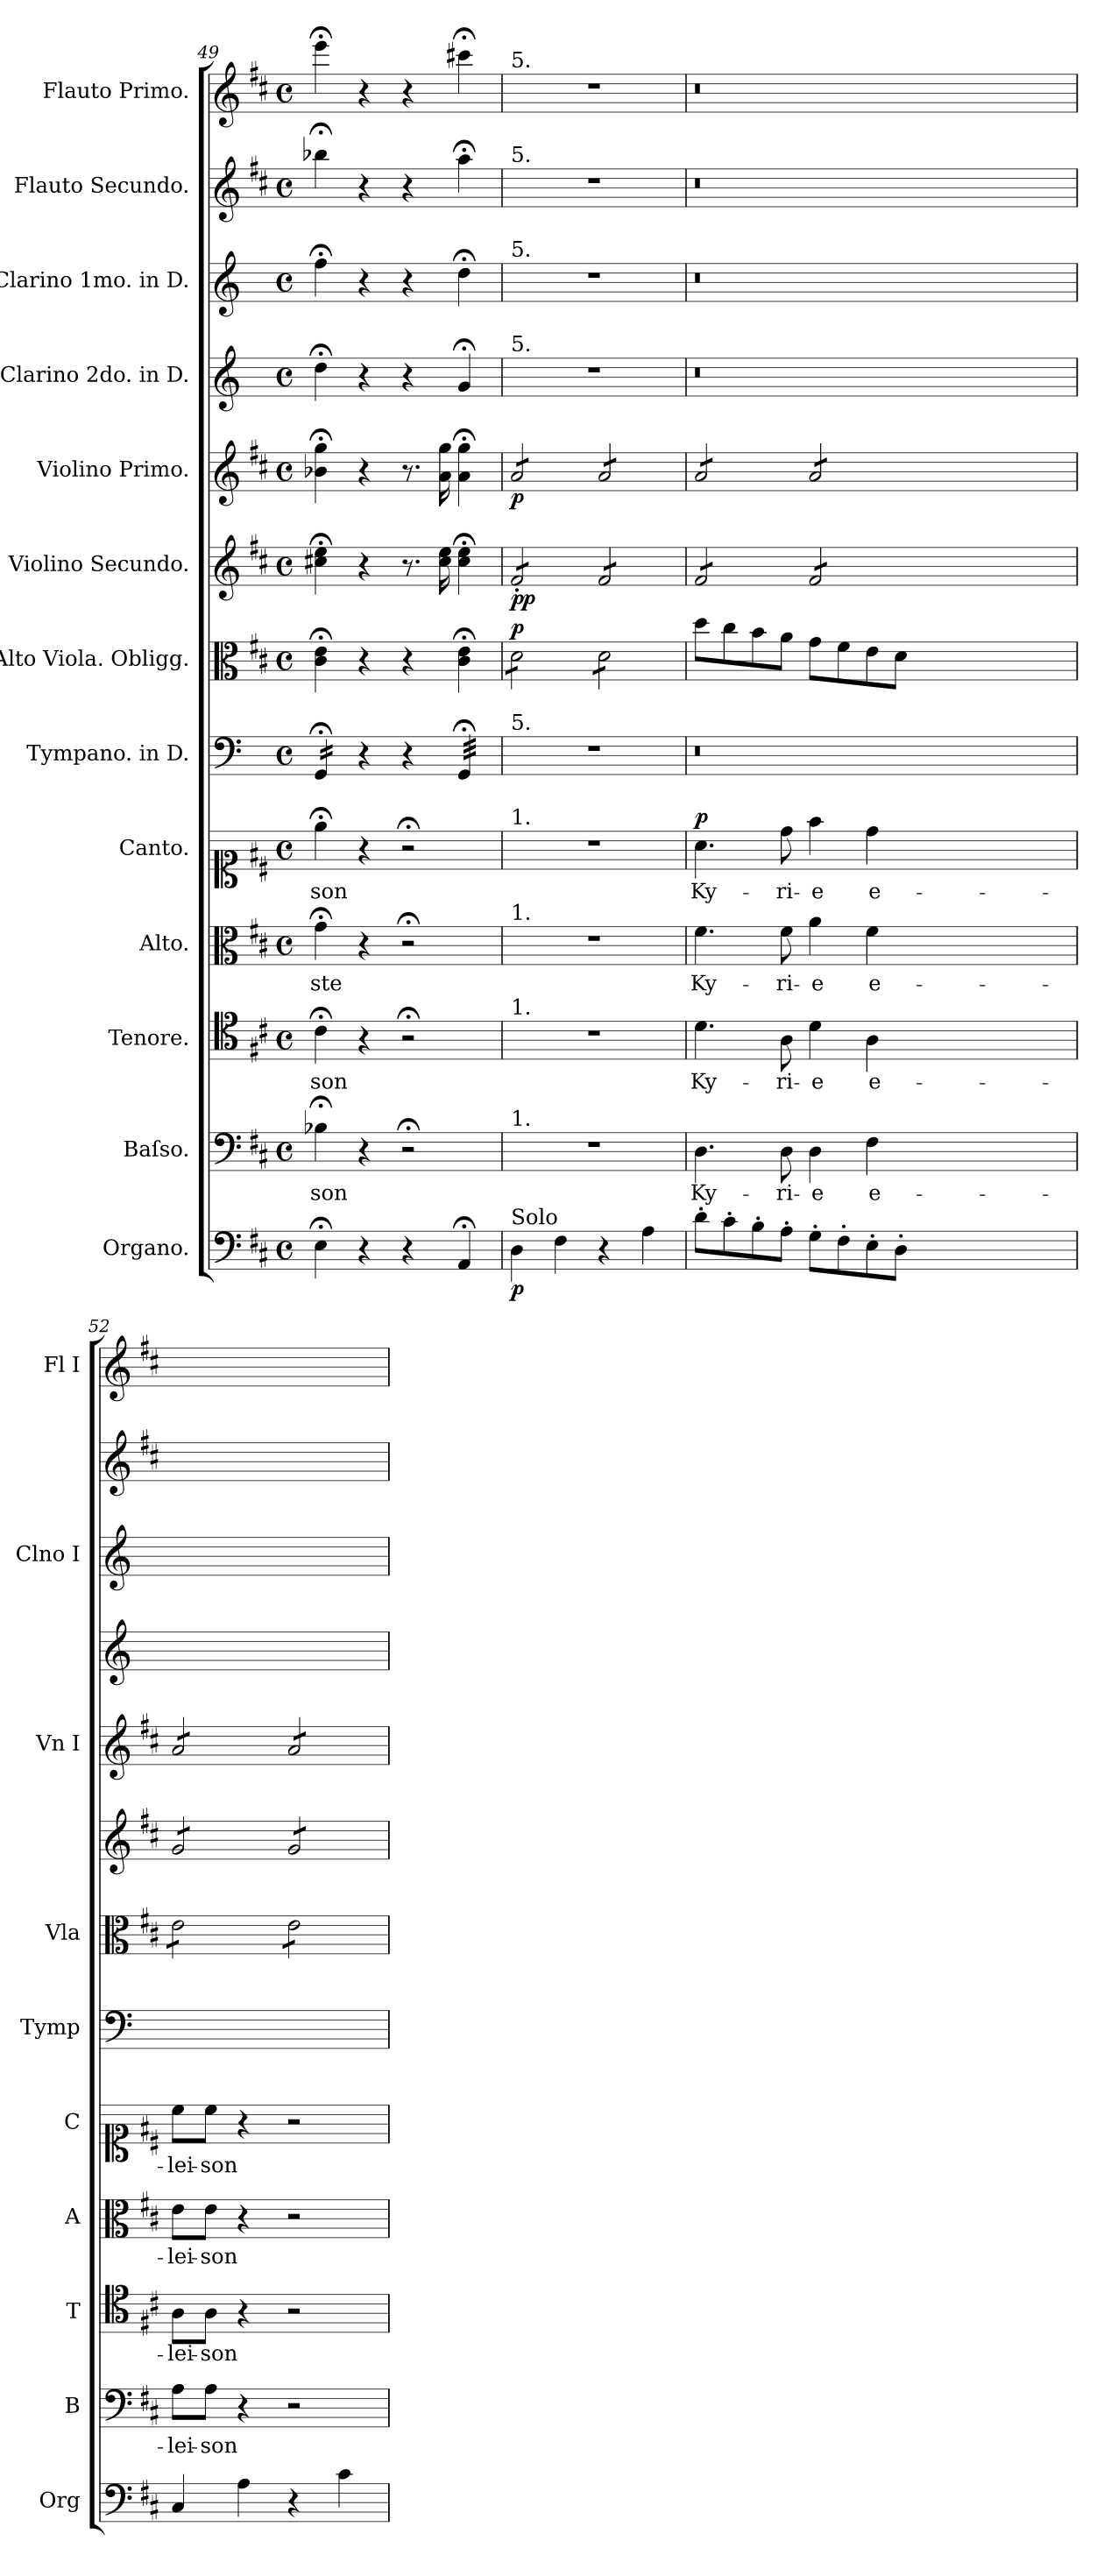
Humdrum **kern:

**kern	**dynam	**kern	**text	**kern	**text	**kern	**text	**kern	**text	**dynam	**kern	**kern	**dynam	**kern	**dynam	**kern	**dynam	**kern	**kern	**kern	**kern
*part13	*part13	*part12	*part12	*part11	*part11	*part10	*part10	*part9	*part9	*part9	*part8	*part7	*part7	*part6	*part6	*part5	*part5	*part4	*part3	*part2	*part1
*staff13	*staff13	*staff12	*staff12	*staff11	*staff11	*staff10	*staff10	*staff9	*staff9	*staff9	*staff8	*staff7	*staff7	*staff6	*staff6	*staff5	*staff5	*staff4	*staff3	*staff2	*staff1
*I"Organo.	*	*I"Baſso.	*	*I"Tenore.	*	*I"Alto.	*	*I"Canto.	*	*	*I"Tympano. in D.	*I"Alto Viola. Obligg.	*	*I"Violino Secundo.	*	*I"Violino Primo.	*	*I"Clarino 2do. in D.	*I"Clarino 1mo. in D.	*I"Flauto Secundo.	*I"Flauto Primo.
*I'Org	*	*I'B	*	*I'T	*	*I'A	*	*I'C	*	*	*I'Tymp	*I'Vla	*	*	*	*I'Vn I	*	*	*I'Clno I	*	*I'Fl I
*clefF4	*	*clefF4	*	*clefC4	*	*clefC3	*	*clefC1	*	*	*clefF4	*clefC3	*	*clefG2	*	*clefG2	*	*clefG2	*clefG2	*clefG2	*clefG2
*	*	*	*	*	*	*	*	*	*	*	*ITrd-1c-2	*	*	*	*	*	*	*ITrd-1c-2	*ITrd-1c-2	*	*
*k[f#c#]	*	*k[f#c#]	*	*k[f#c#]	*	*k[f#c#]	*	*k[f#c#]	*	*	*k[f#c#]	*k[f#c#]	*	*k[f#c#]	*	*k[f#c#]	*	*k[f#c#]	*k[f#c#]	*k[f#c#]	*k[f#c#]
*D:	*	*D:	*	*D:	*	*D:	*	*D:	*	*	*	*D:	*	*D:	*	*D:	*	*	*	*D:	*D:
*M4/4	*	*M4/4	*	*M4/4	*	*M4/4	*	*M4/4	*	*	*M4/4	*M4/4	*	*M4/4	*	*M4/4	*	*M4/4	*M4/4	*M4/4	*M4/4
*met(c)	*	*met(c)	*	*met(c)	*	*met(c)	*	*met(c)	*	*	*met(c)	*met(c)	*	*met(c)	*	*met(c)	*	*met(c)	*met(c)	*met(c)	*met(c)
=49	=49	=49	=49	=49	=49	=49	=49	=49	=49	=49	=49	=49	=49	=49	=49	=49	=49	=49	=49	=49	=49
*	*	*	*	*	*	*	*	*	*	*	*tremolo	*	*	*	*	*	*	*	*	*	*
4E;<\	.	4B-X;<\	-son	4c#;<\	-son	4g;<\	-ste	4ee;\	-son	.	16AA;</LL	4c#;<\ 4e;<\	.	4cc#X;<\ 4ee;<\	.	4b-X;<\ 4gg;<\	.	4ee;<\	4gg;<\	4bb-X;<\	4eee;<\
.	.	.	.	.	.	.	.	.	.	.	16AA;</	.	.	.	.	.	.	.	.	.	.
.	.	.	.	.	.	.	.	.	.	.	16AA;</	.	.	.	.	.	.	.	.	.	.
.	.	.	.	.	.	.	.	.	.	.	16AA;</JJ	.	.	.	.	.	.	.	.	.	.
4r	.	4r	.	4r	.	4r	.	4r	.	.	4r	4r	.	4r	.	4r	.	4r	4r	4r	4r
4r	.	2r;<	.	2r;<	.	2r;<	.	2r;<	.	.	4r	4r	.	8.r	.	8.r	.	4r	4r	4r	4r
.	.	.	.	.	.	.	.	.	.	.	.	.	.	16cc#\ 16ee\	.	16a\ 16gg\	.	.	.	.	.
4AA;/	.	.	.	.	.	.	.	.	.	.	32AA;</LLL	4c#;<\ 4e;<\	.	4cc#;<\ 4ee;<\	.	4a;<\ 4gg;<\	.	4a;</	4ee;<\	4aa;<\	4ccc#X;\
.	.	.	.	.	.	.	.	.	.	.	32AA;</	.	.	.	.	.	.	.	.	.	.
.	.	.	.	.	.	.	.	.	.	.	32AA;</	.	.	.	.	.	.	.	.	.	.
.	.	.	.	.	.	.	.	.	.	.	32AA;</	.	.	.	.	.	.	.	.	.	.
.	.	.	.	.	.	.	.	.	.	.	32AA;</	.	.	.	.	.	.	.	.	.	.
.	.	.	.	.	.	.	.	.	.	.	32AA;</	.	.	.	.	.	.	.	.	.	.
.	.	.	.	.	.	.	.	.	.	.	32AA;</	.	.	.	.	.	.	.	.	.	.
.	.	.	.	.	.	.	.	.	.	.	32AA;</JJJ	.	.	.	.	.	.	.	.	.	.
*	*	*	*	*	*	*	*	*	*	*	*Xtremolo	*	*	*	*	*	*	*	*	*	*
=50	=50	=50	=50	=50	=50	=50	=50	=50	=50	=50	=50	=50	=50	=50	=50	=50	=50	=50	=50	=50	=50
!	!	!	!	!	!	!	!	!	!	!	!	!	!	!	!	!	!	!	!	!	!LO:TX:a:t=5.
!	!	!	!	!	!	!	!	!	!	!	!	!	!	!	!	!	!	!	!	!LO:TX:a:t=5.	!
!	!	!	!	!	!	!	!	!	!	!	!	!	!	!	!	!	!	!	!LO:TX:a:t=5.	!	!
!	!	!	!	!	!	!	!	!	!	!	!	!	!	!	!	!	!	!LO:TX:a:t=5.	!	!	!
!	!	!	!	!	!	!	!	!	!	!	!	!	!	!LO:TX:a:t=problem	!	!	!	!	!	!	!
!	!	!	!	!	!	!	!	!	!	!	!LO:TX:a:t=5.	!	!	!	!	!	!	!	!	!	!
!	!	!	!	!	!	!	!	!LO:TX:a:t=1.	!	!	!	!	!	!	!	!	!	!	!	!	!
!	!	!	!	!	!	!LO:TX:a:t=1.	!	!	!	!	!	!	!	!	!	!	!	!	!	!	!
!	!	!	!	!LO:TX:a:t=1.	!	!	!	!	!	!	!	!	!	!	!	!	!	!	!	!	!
!	!	!LO:TX:a:t=1.	!	!	!	!	!	!	!	!	!	!	!	!	!	!	!	!	!	!	!
!LO:TX:a:t=Solo	!	!	!	!	!	!	!	!	!	!	!	!	!	!	!	!	!	!	!	!	!
!	!	!	!	!	!	!	!	!	!	!	!	!	!LO:DY:a	!	!	!	!	!	!	!	!
*	*	*	*	*	*	*	*	*	*	*	*	*tremolo	*	*	*	*	*	*	*	*	*
*	*	*	*	*	*	*	*	*	*	*	*	*	*	*tremolo	*	*	*	*	*	*	*
*	*	*	*	*	*	*	*	*	*	*	*	*	*	*	*	*tremolo	*	*	*	*	*
4D\	p	1r	.	1r	.	1r	.	1r	.	.	1r	8d\L	p	8f#'/L	pp	8a/L	p	1r	1r	1r	1r
.	.	.	.	.	.	.	.	.	.	.	.	8d\	.	8f#'/	.	8a/	.	.	.	.	.
4F#\	.	.	.	.	.	.	.	.	.	.	.	8d\	.	8f#'/	.	8a/	.	.	.	.	.
.	.	.	.	.	.	.	.	.	.	.	.	8d\J	.	8f#'/J	.	8a/J	.	.	.	.	.
4r	.	.	.	.	.	.	.	.	.	.	.	8d\L	.	8f#/L	.	8a/L	.	.	.	.	.
.	.	.	.	.	.	.	.	.	.	.	.	8d\	.	8f#/	.	8a/	.	.	.	.	.
4A\	.	.	.	.	.	.	.	.	.	.	.	8d\	.	8f#/	.	8a/	.	.	.	.	.
.	.	.	.	.	.	.	.	.	.	.	.	8d\J	.	8f#/J	.	8a/J	.	.	.	.	.
*	*	*	*	*	*	*	*	*	*	*	*	*Xtremolo	*	*	*	*	*	*	*	*	*
=51	=51	=51	=51	=51	=51	=51	=51	=51	=51	=51	=51	=51	=51	=51	=51	=51	=51	=51	=51	=51	=51
!	!	!	!	!	!	!	!	!	!	!LO:DY:a	!	!	!	!	!	!	!	!	!	!	!
8d'\L	.	4.D\	Ky-	4.d\	Ky-	4.f#\	Ky-	4.a\	Ky-	p	0.r	8dd\L	.	8f#/L	.	8a/L	.	0.r	0.r	0.r	0.r
8c#'\	.	.	.	.	.	.	.	.	.	.	.	8cc#\	.	8f#/	.	8a/	.	.	.	.	.
8B'\	.	.	.	.	.	.	.	.	.	.	.	8b\	.	8f#/	.	8a/	.	.	.	.	.
8A'\J	.	8D\	-ri-	8A\	-ri-	8f#\	-ri-	8dd\	-ri-	.	.	8a\J	.	8f#/J	.	8a/J	.	.	.	.	.
8G'\L	.	4D\	-e	4d\	-e	4a\	-e	4ff#\	-e	.	.	8g\L	.	8f#/L	.	8a/L	.	.	.	.	.
8F#'\	.	.	.	.	.	.	.	.	.	.	.	8f#\	.	8f#/	.	8a/	.	.	.	.	.
8E'\	.	4F#\	e-	4A\	e-	4f#\	e-	4dd\	e-	.	.	8e\	.	8f#/	.	8a/	.	.	.	.	.
8D'\J	.	.	.	.	.	.	.	.	.	.	.	8d\J	.	8f#/J	.	8a/J	.	.	.	.	.
0ryy	.	0ryy	.	0ryy	.	0ryy	.	0ryy	.	.	.	0ryy	.	0ryy	.	0ryy	.	.	.	.	.
=52	=52	=52	=52	=52	=52	=52	=52	=52	=52	=52	=52	=52	=52	=52	=52	=52	=52	=52	=52	=52	=52
*	*	*	*	*	*	*	*	*	*	*	*	*tremolo	*	*	*	*	*	*	*	*	*
4C#/	.	8A\L	-lei-	8A\L	-lei-	8e\L	-lei-	8cc#\L	-lei-	.	1ryy	8e\L	.	8g/L	.	8a/L	.	1ryy	1ryy	1ryy	1ryy
.	.	8A\J	-son	8A\J	-son	8e\J	-son	8cc#\J	-son	.	.	8e\	.	8g/	.	8a/	.	.	.	.	.
4A\	.	4r	.	4r	.	4r	.	4r	.	.	.	8e\	.	8g/	.	8a/	.	.	.	.	.
.	.	.	.	.	.	.	.	.	.	.	.	8e\J	.	8g/J	.	8a/J	.	.	.	.	.
4r	.	2r	.	2r	.	2r	.	2r	.	.	.	8e\L	.	8g/L	.	8a/L	.	.	.	.	.
.	.	.	.	.	.	.	.	.	.	.	.	8e\	.	8g/	.	8a/	.	.	.	.	.
4c#\	.	.	.	.	.	.	.	.	.	.	.	8e\	.	8g/	.	8a/	.	.	.	.	.
.	.	.	.	.	.	.	.	.	.	.	.	8e\J	.	8g/J	.	8a/J	.	.	.	.	.
*	*	*	*	*	*	*	*	*	*	*	*	*	*	*	*	*Xtremolo	*	*	*	*	*
*	*	*	*	*	*	*	*	*	*	*	*	*	*	*Xtremolo	*	*	*	*	*	*	*
*	*	*	*	*	*	*	*	*	*	*	*	*Xtremolo	*	*	*	*	*	*	*	*	*
=	=	=	=	=	=	=	=	=	=	=	=	=	=	=	=	=	=	=	=	=	=
*-	*-	*-	*-	*-	*-	*-	*-	*-	*-	*-	*-	*-	*-	*-	*-	*-	*-	*-	*-	*-	*-
